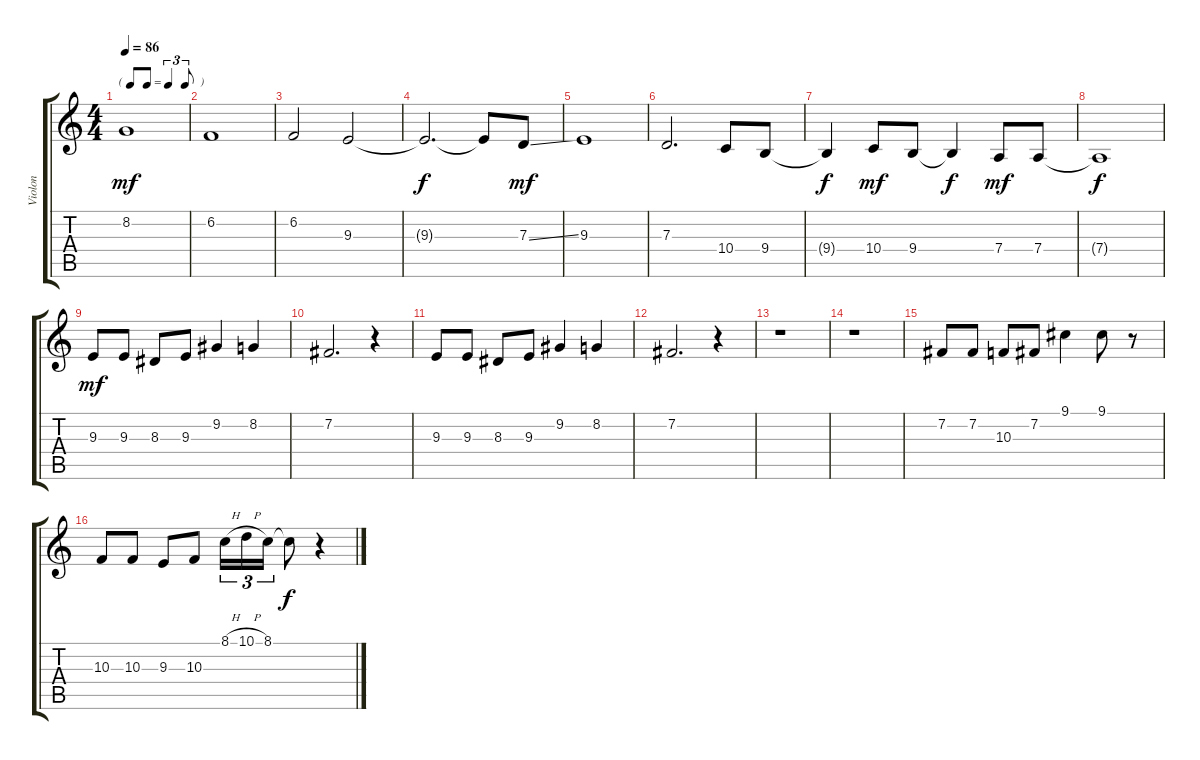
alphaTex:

\track ("Violon" "Violon") {instrument violin}
\staff {score tabs}
\tuning (E4 B3 G3 D3 A2 E2) {hide}
\ts (4 4)
\tf triplet8th
\tempo 86
\clef g2
\ks c
8.2.1{dy mf} |
6.2.1 |
6.2.2 9.3.2 |
9.3{t}.2{d dy f} 9.3{t}.8 7.3{ss}.8{dy mf} |
9.3.1 |
7.3.2{d} 10.4.8 9.4.8 |
9.4{t}.4{dy f} 10.4.8{dy mf} 9.4.8 9.4{t}.4{dy f} 7.4.8{dy mf} 7.4.8 |
7.4{t}.1{dy f} |
9.3.8{dy mf} 9.3.8 8.3.8 9.3.8 9.2.4 8.2.4 |
7.2.2{d} r.4 |
9.3.8 9.3.8 8.3.8 9.3.8 9.2.4 8.2.4 |
7.2.2{d} r.4 |
r.1 |
r.1 |
7.2.8 7.2.8 10.3.8 7.2.8 9.1.4 9.1.8 r.8 |
10.3.8 10.3.8 9.3.8 10.3.8 8.1{h}.16{tu (3 2)} 10.1{h}.16{tu (3 2)} 8.1.16{tu (3 2)} 8.1{t}.8{dy f} r.4
